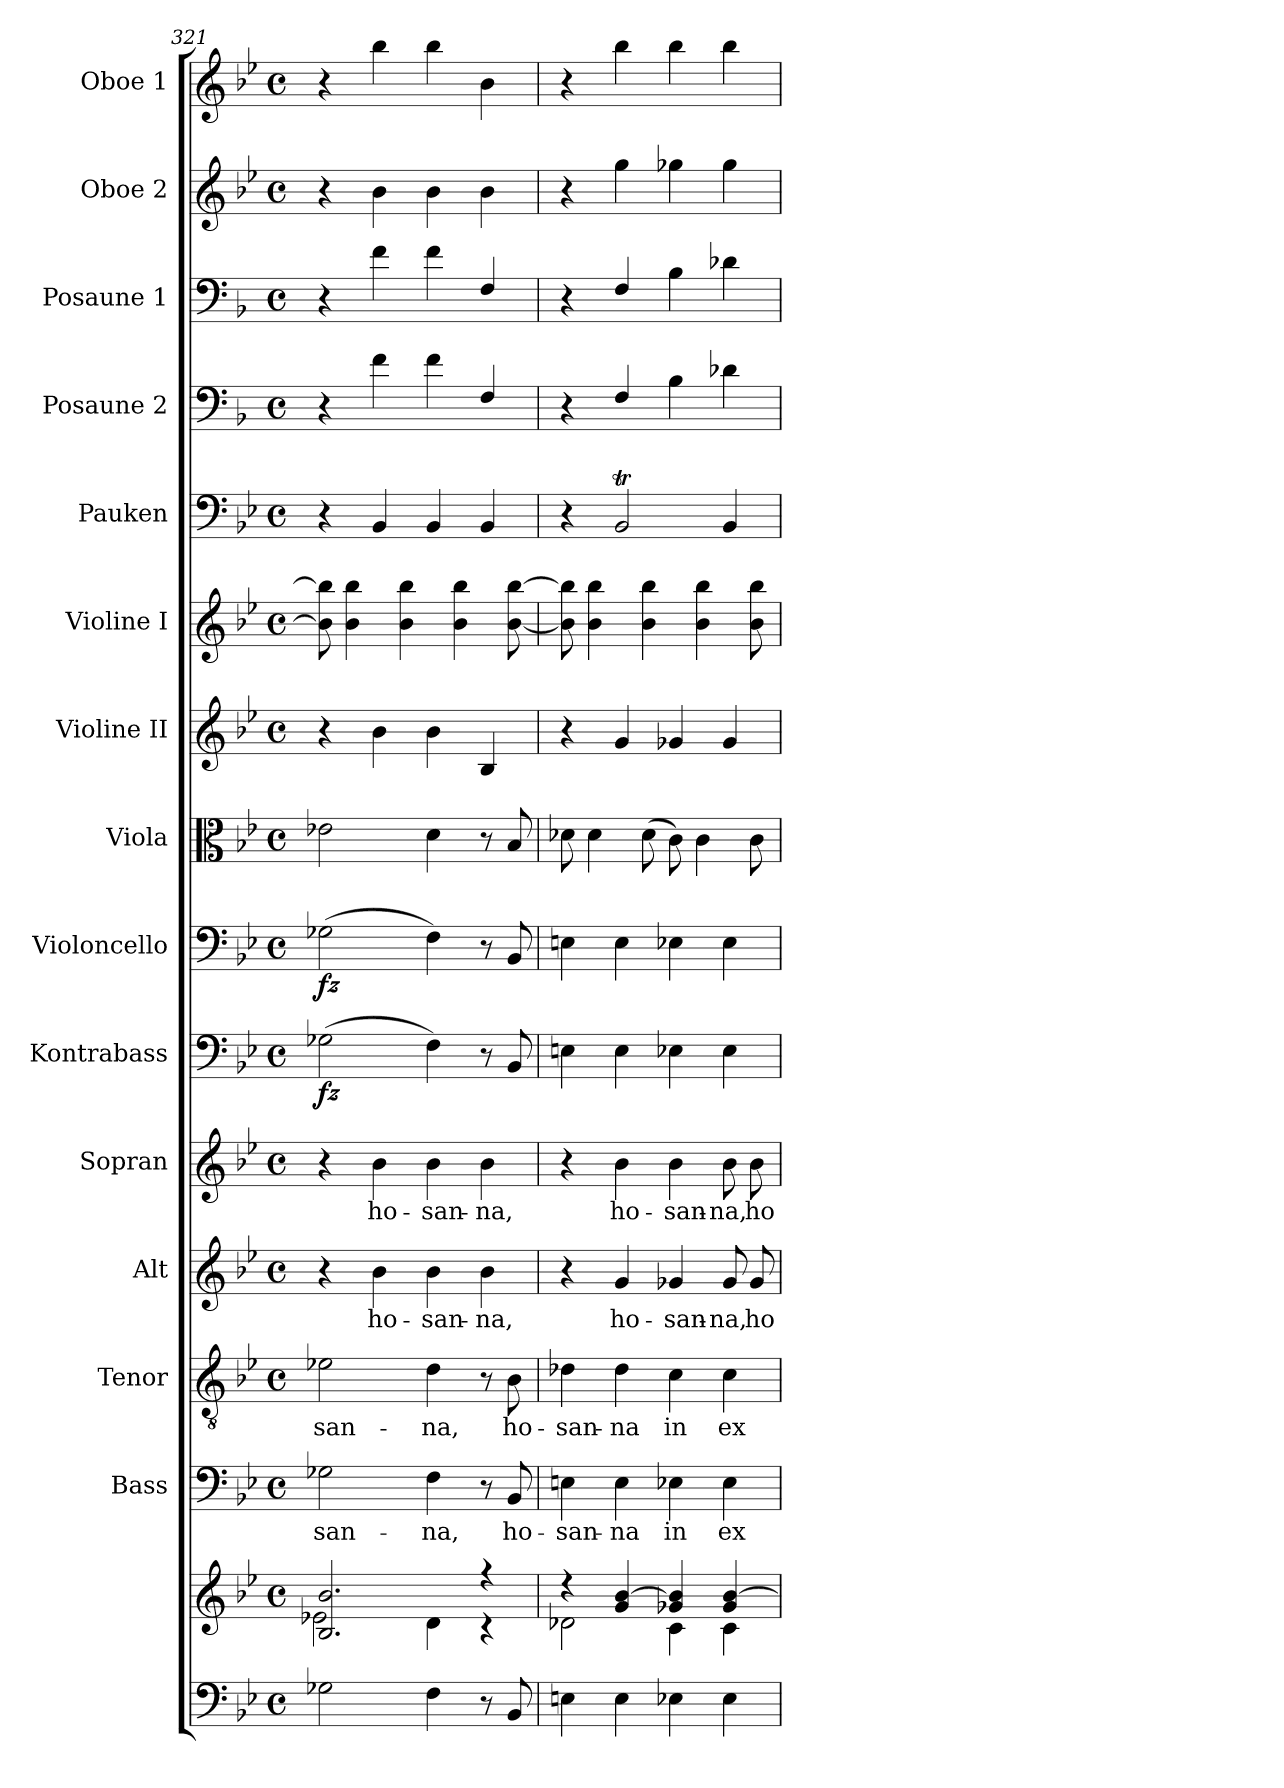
**kern	**kern	**kern	**text	**kern	**text	**kern	**text	**kern	**text	**kern	**dynam	**kern	**dynam	**kern	**kern	**kern	**kern	**kern	**kern	**kern	**kern
*part15	*part15	*part14	*part14	*part13	*part13	*part12	*part12	*part11	*part11	*part10	*part10	*part9	*part9	*part8	*part7	*part6	*part5	*part4	*part3	*part2	*part1
*staff16	*staff15	*staff14	*staff14	*staff13	*staff13	*staff12	*staff12	*staff11	*staff11	*staff10	*staff10	*staff9	*staff9	*staff8	*staff7	*staff6	*staff5	*staff4	*staff3	*staff2	*staff1
*	*	*I"Bass	*	*I"Tenor	*	*I"Alt	*	*I"Sopran	*	*I"Kontrabass	*	*I"Violoncello	*	*I"Viola	*I"Violine II	*I"Violine I	*I"Pauken	*I"Posaune 2	*I"Posaune 1	*I"Oboe 2	*I"Oboe 1
*	*	*I'B.	*	*I'T.	*	*I'A.	*	*I'S.	*	*I'Kb.	*	*I'Vc.	*	*I'Vla.	*I'Vl. II	*I'Vl. I	*I'Pk.	*I'Pos. 2	*I'Pos. 1	*I'Ob. 2	*I'Ob. 1
*clefF4	*clefG2	*clefF4	*	*clefGv2	*	*clefG2	*	*clefG2	*	*clefF4	*	*clefF4	*	*clefC3	*clefG2	*clefG2	*clefF4	*clefF4	*clefF4	*clefG2	*clefG2
*	*	*	*	*	*	*	*	*	*	*ITrd7c12	*	*	*	*	*	*	*	*ITrd4c7	*ITrd4c7	*	*
*k[b-e-]	*k[b-e-]	*k[b-e-]	*	*k[b-e-]	*	*k[b-e-]	*	*k[b-e-]	*	*k[b-e-]	*	*k[b-e-]	*	*k[b-e-]	*k[b-e-]	*k[b-e-]	*k[b-e-]	*k[b-e-]	*k[b-e-]	*k[b-e-]	*k[b-e-]
*B-:	*B-:	*B-:	*	*B-:	*	*B-:	*	*B-:	*	*B-:	*	*B-:	*	*B-:	*B-:	*B-:	*B-:	*B-:	*B-:	*B-:	*B-:
*M4/4	*M4/4	*M4/4	*	*M4/4	*	*M4/4	*	*M4/4	*	*M4/4	*	*M4/4	*	*M4/4	*M4/4	*M4/4	*M4/4	*M4/4	*M4/4	*M4/4	*M4/4
*met(c)	*met(c)	*met(c)	*	*met(c)	*	*met(c)	*	*met(c)	*	*met(c)	*	*met(c)	*	*met(c)	*met(c)	*met(c)	*met(c)	*met(c)	*met(c)	*met(c)	*met(c)
=321	=321	=321	=321	=321	=321	=321	=321	=321	=321	=321	=321	=321	=321	=321	=321	=321	=321	=321	=321	=321	=321
*	*^	*	*	*	*	*	*	*	*	*	*	*	*	*	*	*	*	*	*	*	*
!	!	!	!	!LO:LY:b	!	!LO:LY:b	!	!	!	!	!	!LO:DY:b	!	!LO:DY:b	!	!	!	!	!	!	!	!
2G-X\	2.B-/ 2.b-/	2e-X\	2G-X\	-san-	2e-X\	-san-	4r	.	4r	.	(>2GG-X\	fz	(>2G-X\	fz	2e-X\	4r	8b-\] 8bb-\]	4r	4r	4r	4r	4r
.	.	.	.	.	.	.	.	.	.	.	.	.	.	.	.	.	4b-\ 4bb-\	.	.	.	.	.
!	!	!	!	!	!	!	!	!LO:LY:b	!	!LO:LY:b	!	!	!	!	!	!	!	!	!	!	!	!
.	.	.	.	.	.	.	4b-\	ho-	4b-\	ho-	.	.	.	.	.	4b-\	.	4BB-/	4B-\	4B-\	4b-\	4bb-\
.	.	.	.	.	.	.	.	.	.	.	.	.	.	.	.	.	4b-\ 4bb-\	.	.	.	.	.
!	!	!	!	!LO:LY:b	!	!LO:LY:b	!	!LO:LY:b	!	!LO:LY:b	!	!	!	!	!	!	!	!	!	!	!	!
4F\	.	4d\	4F\	-na,	4d\	-na,	4b-\	-san-	4b-\	-san-	4FF\)	.	4F\)	.	4d\	4b-\	.	4BB-/	4B-\	4B-\	4b-\	4bb-\
.	.	.	.	.	.	.	.	.	.	.	.	.	.	.	.	.	4b-\ 4bb-\	.	.	.	.	.
!	!	!	!	!	!	!	!	!LO:LY:b	!	!LO:LY:b	!	!	!	!	!	!	!	!	!	!	!	!
8r	4r	4r	8r	.	8r	.	4b-\	-na,	4b-\	-na,	8r	.	8r	.	8r	4B-/	.	4BB-/	4BB-/	4BB-/	4b-\	4b-\
!	!	!	!	!LO:LY:b	!	!LO:LY:b	!	!	!	!	!	!	!	!	!	!	!	!	!	!	!	!
8BB-/	.	.	8BB-/	ho-	8B-\	ho-	.	.	.	.	8BBB-/	.	8BB-/	.	8B-/	.	[8b-\ [8bb-\	.	.	.	.	.
=322	=322	=322	=322	=322	=322	=322	=322	=322	=322	=322	=322	=322	=322	=322	=322	=322	=322	=322	=322	=322	=322	=322
!	!	!	!	!LO:LY:b	!	!LO:LY:b	!	!	!	!	!	!	!	!	!	!	!	!	!	!	!	!
4En\	4r	2d-X\	4En\	-san-	4d-X\	-san-	4r	.	4r	.	4EEn\	.	4En\	.	8d-X\	4r	8b-\] 8bb-\]	4r	4r	4r	4r	4r
.	.	.	.	.	.	.	.	.	.	.	.	.	.	.	4d-\	.	4b-\ 4bb-\	.	.	.	.	.
!	!	!	!	!LO:LY:b	!	!LO:LY:b	!	!LO:LY:b	!	!LO:LY:b	!	!	!	!	!	!	!	!	!	!	!	!
4E\	4g/ [>4b-/	.	4E\	-na	4d-\	-na	4g/	ho-	4b-\	ho-	4EE\	.	4E\	.	.	4g/	.	2BB-T/	4BB-/	4BB-/	4gg\	4bb-\
.	.	.	.	.	.	.	.	.	.	.	.	.	.	.	(>8d-\	.	4b-\ 4bb-\	.	.	.	.	.
!	!	!	!	!LO:LY:b	!	!LO:LY:b	!	!LO:LY:b	!	!LO:LY:b	!	!	!	!	!	!	!	!	!	!	!	!
4E-X\	4g-X/ 4b-/]	4c\	4E-X\	in	4c\	in	4g-X/	-san-	4b-\	-san-	4EE-X\	.	4E-X\	.	8c\)	4g-X/	.	.	4E-\	4E-\	4gg-X\	4bb-\
.	.	.	.	.	.	.	.	.	.	.	.	.	.	.	4c\	.	4b-\ 4bb-\	.	.	.	.	.
!	!	!	!	!LO:LY:b	!	!LO:LY:b	!	!LO:LY:b	!	!LO:LY:b	!	!	!	!	!	!	!	!	!	!	!	!
4E-\	4g-/ [>4b-/	4c\	4E-\	ex-	4c\	ex-	8g-/	-na,	8b-\	-na,	4EE-\	.	4E-\	.	.	4g-/	.	4BB-/	4G-X\	4G-X\	4gg-\	4bb-\
!	!	!	!	!	!	!	!	!LO:LY:b	!	!LO:LY:b	!	!	!	!	!	!	!	!	!	!	!	!
.	.	.	.	.	.	.	8g-/	ho-	8b-\	ho-	.	.	.	.	8c\	.	8b-\ 8bb-\	.	.	.	.	.
*	*v	*v	*	*	*	*	*	*	*	*	*	*	*	*	*	*	*	*	*	*	*	*
=	=	=	=	=	=	=	=	=	=	=	=	=	=	=	=	=	=	=	=	=	=
*-	*-	*-	*-	*-	*-	*-	*-	*-	*-	*-	*-	*-	*-	*-	*-	*-	*-	*-	*-	*-	*-
